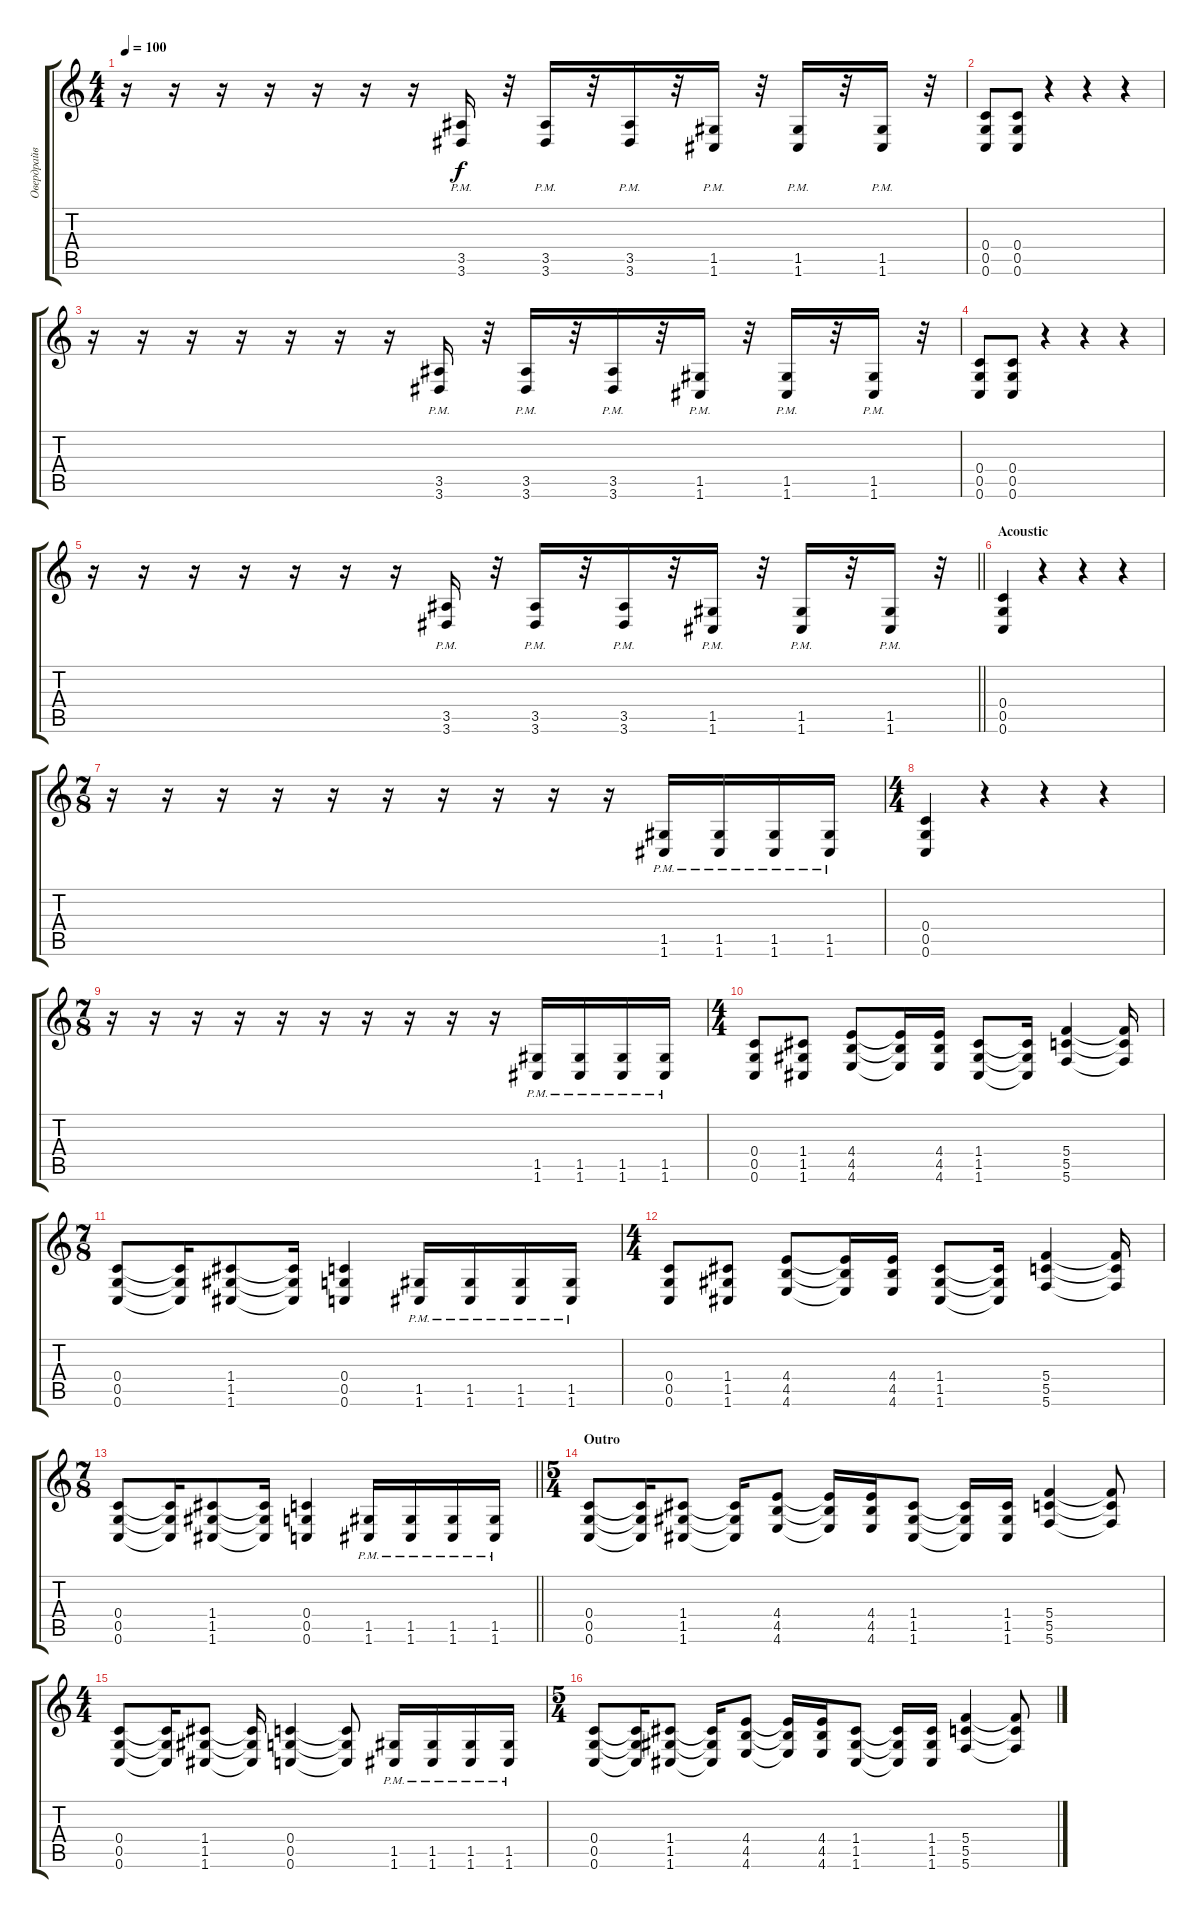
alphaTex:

\track ("Овердрайв" "Овердрайв") {instrument overdrivenguitar}
\staff {score tabs}
\tuning (D4 A3 F3 C3 G2 C2) {hide}
\ts (4 4)
\tempo 100
\clef g2
\ks c
r.16{dy f} r.16 r.16 r.16 r.16 r.16 r.16 (3.5{pm} 3.6{pm}).16 r.32 (3.5{pm} 3.6{pm}).16 r.32 (3.5{pm} 3.6{pm}).16 r.32 (1.5{pm} 1.6{pm}).16 r.32 (1.5{pm} 1.6{pm}).16 r.32 (1.5{pm} 1.6{pm}).16 r.32 |
(0.4 0.5 0.6).8 (0.4 0.5 0.6).8 r.4 r.4 r.4 |
r.16 r.16 r.16 r.16 r.16 r.16 r.16 (3.5{pm} 3.6{pm}).16 r.32 (3.5{pm} 3.6{pm}).16 r.32 (3.5{pm} 3.6{pm}).16 r.32 (1.5{pm} 1.6{pm}).16 r.32 (1.5{pm} 1.6{pm}).16 r.32 (1.5{pm} 1.6{pm}).16 r.32 |
(0.4 0.5 0.6).8 (0.4 0.5 0.6).8 r.4 r.4 r.4 |
\barLineRight lightlight
r.16 r.16 r.16 r.16 r.16 r.16 r.16 (3.5{pm} 3.6{pm}).16 r.32 (3.5{pm} 3.6{pm}).16 r.32 (3.5{pm} 3.6{pm}).16 r.32 (1.5{pm} 1.6{pm}).16 r.32 (1.5{pm} 1.6{pm}).16 r.32 (1.5{pm} 1.6{pm}).16 r.32 |
\section ("" "Acoustic")
(0.4 0.5 0.6).4 r.4 r.4 r.4 |
\ts (7 8)
r.16 r.16 r.16 r.16 r.16 r.16 r.16 r.16 r.16 r.16 (1.5{pm} 1.6{pm}).16 (1.5{pm} 1.6{pm}).16 (1.5{pm} 1.6{pm}).16 (1.5{pm} 1.6{pm}).16 |
\ts (4 4)
(0.4 0.5 0.6).4 r.4 r.4 r.4 |
\ts (7 8)
r.16 r.16 r.16 r.16 r.16 r.16 r.16 r.16 r.16 r.16 (1.5{pm} 1.6{pm}).16 (1.5{pm} 1.6{pm}).16 (1.5{pm} 1.6{pm}).16 (1.5{pm} 1.6{pm}).16 |
\ts (4 4)
(0.4 0.5 0.6).8 (1.4 1.5 1.6).8 (4.4 4.5 4.6).8 (4.4{t} 4.5{t} 4.6{t}).16 (4.4 4.5 4.6).16 (1.4 1.5 1.6).8 (1.4{t} 1.5{t} 1.6{t}).16 (5.4 5.5 5.6).4 (5.4{t} 5.5{t} 5.6{t}).16 |
\ts (7 8)
(0.4 0.5 0.6).8 (0.4{t} 0.5{t} 0.6{t}).16 (1.4 1.5 1.6).8 (1.4{t} 1.5{t} 1.6{t}).16 (0.4 0.5 0.6).4 (1.5{pm} 1.6{pm}).16 (1.5{pm} 1.6{pm}).16 (1.5{pm} 1.6{pm}).16 (1.5{pm} 1.6{pm}).16 |
\ts (4 4)
(0.4 0.5 0.6).8 (1.4 1.5 1.6).8 (4.4 4.5 4.6).8 (4.4{t} 4.5{t} 4.6{t}).16 (4.4 4.5 4.6).16 (1.4 1.5 1.6).8 (1.4{t} 1.5{t} 1.6{t}).16 (5.4 5.5 5.6).4 (5.4{t} 5.5{t} 5.6{t}).16 |
\ts (7 8)
\barLineRight lightlight
(0.4 0.5 0.6).8 (0.4{t} 0.5{t} 0.6{t}).16 (1.4 1.5 1.6).8 (1.4{t} 1.5{t} 1.6{t}).16 (0.4 0.5 0.6).4 (1.5{pm} 1.6{pm}).16 (1.5{pm} 1.6{pm}).16 (1.5{pm} 1.6{pm}).16 (1.5{pm} 1.6{pm}).16 |
\ts (5 4)
\section ("" "Outro")
(0.4 0.5 0.6).8 (0.4{t} 0.5{t} 0.6{t}).16 (1.4 1.5 1.6).8 (1.4{t} 1.5{t} 1.6{t}).16 (4.4 4.5 4.6).8 (4.4{t} 4.5{t} 4.6{t}).16 (4.4 4.5 4.6).16 (1.4 1.5 1.6).8 (1.4{t} 1.5{t} 1.6{t}).16 (1.4 1.5 1.6).16 (5.4 5.5 5.6).4 (5.4{t} 5.5{t} 5.6{t}).8 |
\ts (4 4)
(0.4 0.5 0.6).8 (0.4{t} 0.5{t} 0.6{t}).16 (1.4 1.5 1.6).8 (1.4{t} 1.5{t} 1.6{t}).16 (0.4 0.5 0.6).4 (0.4{t} 0.5{t} 0.6{t}).8 (1.5{pm} 1.6{pm}).16 (1.5{pm} 1.6{pm}).16 (1.5{pm} 1.6{pm}).16 (1.5{pm} 1.6{pm}).16 |
\ts (5 4)
(0.4 0.5 0.6).8 (0.4{t} 0.5{t} 0.6{t}).16 (1.4 1.5 1.6).8 (1.4{t} 1.5{t} 1.6{t}).16 (4.4 4.5 4.6).8 (4.4{t} 4.5{t} 4.6{t}).16 (4.4 4.5 4.6).16 (1.4 1.5 1.6).8 (1.4{t} 1.5{t} 1.6{t}).16 (1.4 1.5 1.6).16 (5.4 5.5 5.6).4 (5.4{t} 5.5{t} 5.6{t}).8
